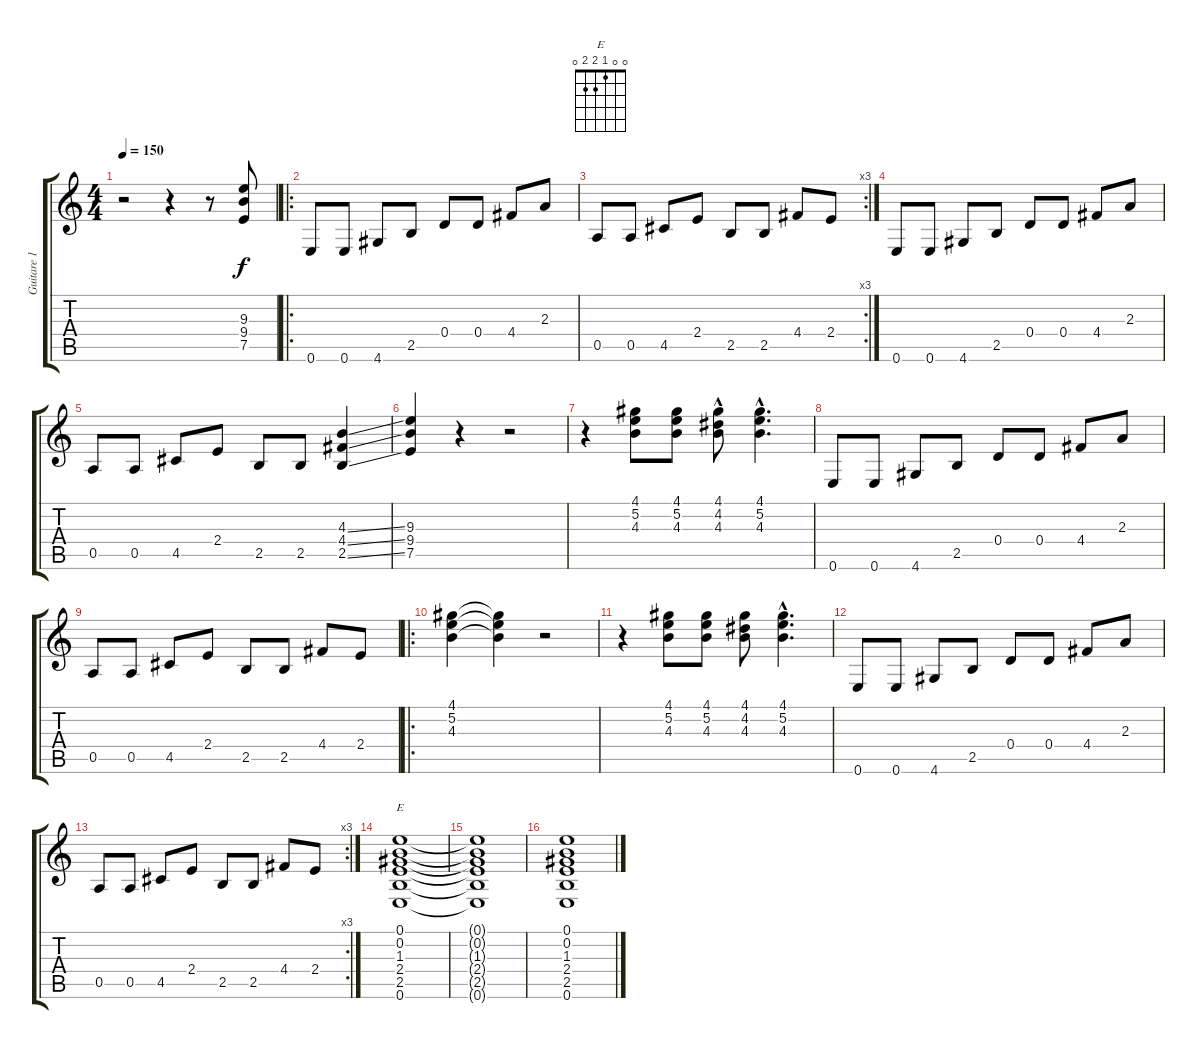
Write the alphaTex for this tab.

\track ("Guitare 1" "Guitare 1") {instrument overdrivenguitar}
\staff {score tabs}
\tuning (E4 B3 G3 D3 A2 E2) {hide}
\chord ("E" 0 0 1 2 2 0)
\ts (4 4)
\tempo 150
\clef g2
\ks c
r.2{dy f instrument overdrivenguitar} r.4 r.8 (9.3 9.4 7.5).8 |
\ro
0.6.8 0.6.8 4.6.8 2.5.8 0.4.8 0.4.8 4.4.8 2.3.8 |
\rc 3
0.5.8 0.5.8 4.5.8 2.4.8 2.5.8 2.5.8 4.4.8 2.4.8 |
0.6.8 0.6.8 4.6.8 2.5.8 0.4.8 0.4.8 4.4.8 2.3.8 |
0.5.8 0.5.8 4.5.8 2.4.8 2.5.8 2.5.8 (4.3{ss} 4.4{ss} 2.5{ss}).4 |
(9.3 9.4 7.5).4 r.4 r.2 |
r.4 (4.1 5.2 4.3).8 (4.1 5.2 4.3).8 (4.1 4.2 4.3{hac}).8 (4.1{hac} 5.2{hac} 4.3{hac}).4{d} |
0.6.8 0.6.8 4.6.8 2.5.8 0.4.8 0.4.8 4.4.8 2.3.8 |
0.5.8 0.5.8 4.5.8 2.4.8 2.5.8 2.5.8 4.4.8 2.4.8 |
\ro
(4.1 5.2 4.3).4 (4.1{t} 5.2{t} 4.3{t}).4 r.2 |
r.4 (4.1 5.2 4.3).8 (4.1 5.2 4.3).8 (4.1 4.2 4.3).8 (4.1{hac} 5.2{hac} 4.3{hac}).4{d} |
0.6.8 0.6.8 4.6.8 2.5.8 0.4.8 0.4.8 4.4.8 2.3.8 |
\rc 3
0.5.8 0.5.8 4.5.8 2.4.8 2.5.8 2.5.8 4.4.8 2.4.8 |
(0.1 0.2 1.3 2.4 2.5 0.6).1{ch "E"} |
(0.1{t} 0.2{t} 1.3{t} 2.4{t} 2.5{t} 0.6{t}).1 |
(0.1 0.2 1.3 2.4 2.5 0.6).1
